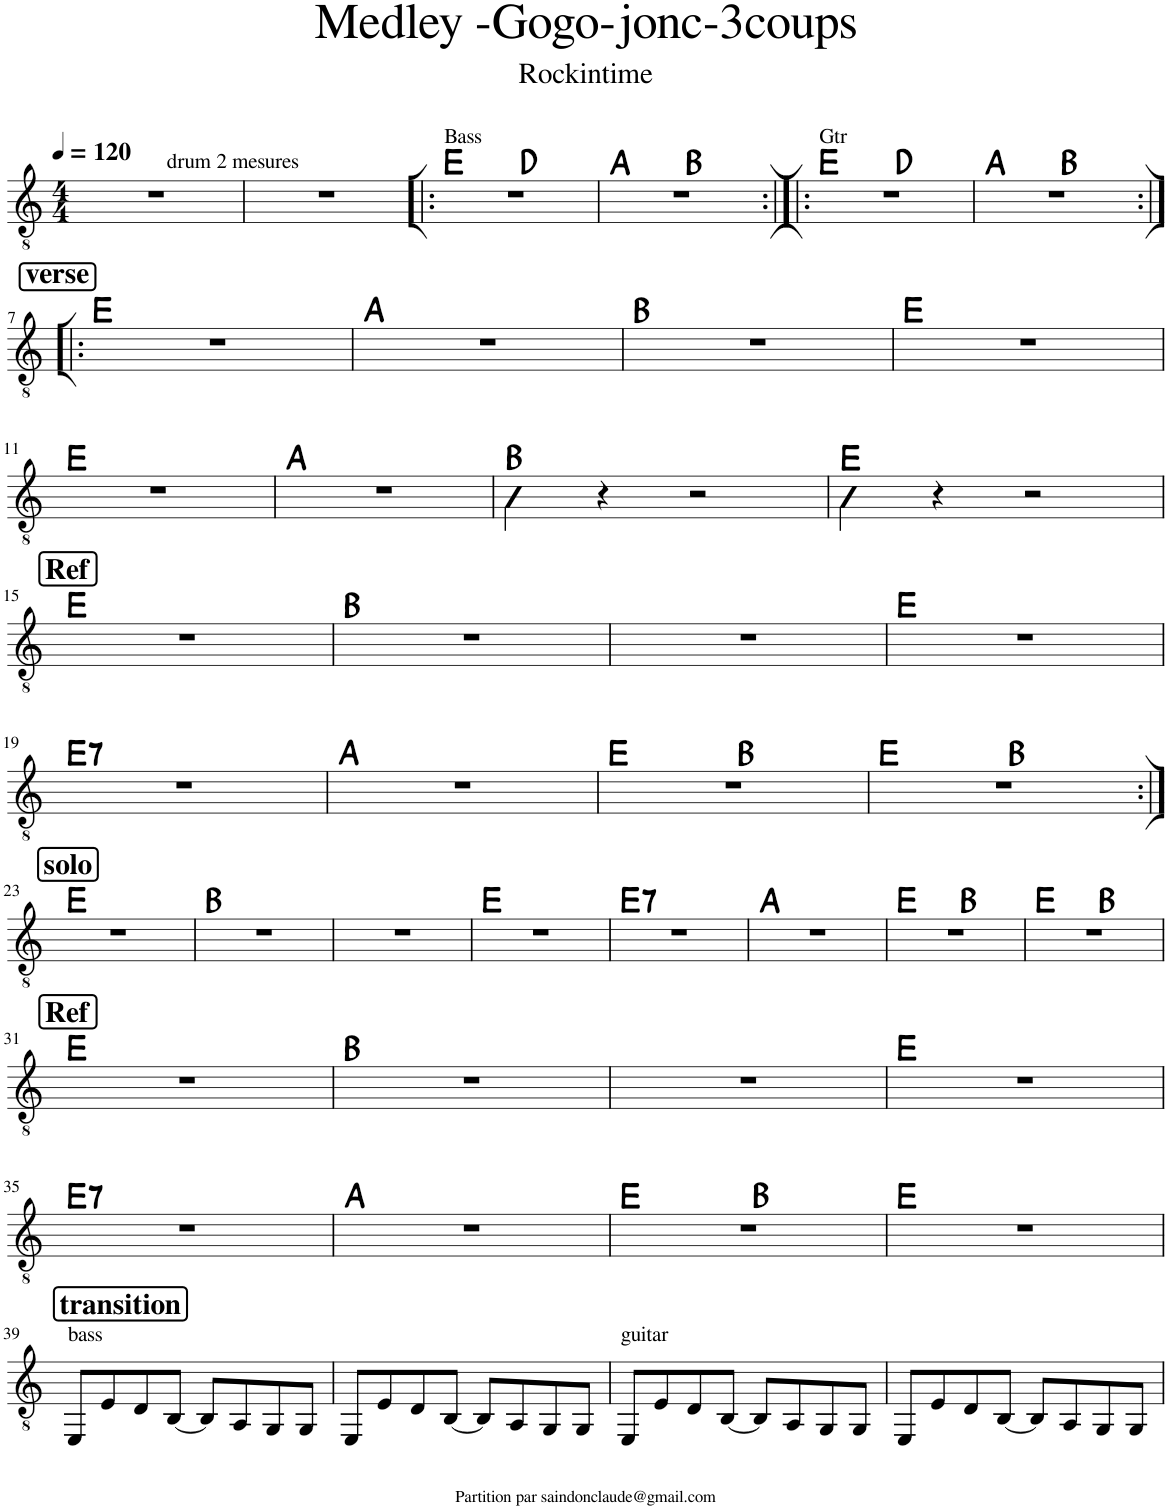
**kern	**harte
*part1	*part1
*staff1	*
*I"Classical Guitar	*
*I'Guit.	*
*clefGv2	*
*k[]	*
*M4/4	*
*MM120	*
=1	=1
!LO:TX:a:t=drum 2 mesures	!
1r	.
=2	=2
1r	.
=3!|:	=3!|:
!LO:TX:a:t=Bass	!
*^	*
1r	2ryy	E:maj
.	2ryy	D:maj
=4	=4	=4
1r	2ryy	A:maj
.	2ryy	B:maj
=5:|!|:	=5:|!|:	=5:|!|:
!LO:TX:a:t=Gtr	!	!
1r	2ryy	E:maj
.	2ryy	D:maj
=6	=6	=6
1r	2ryy	A:maj
.	2ryy	B:maj
*v	*v	*
!!LO:LB:g=z
!!LO:REH:place=s1:a:B:rj:fs=14:t=verse
=7:|!|:	=7:|!|:
1r	E:maj
=8	=8
1r	A:maj
=9	=9
1r	B:maj
=10	=10
1r	E:maj
!!LO:LB:g=z
=11	=11
1r	E:maj
=12	=12
1r	A:maj
=13	=13
4B\	B:maj
4r	.
2r	.
=14	=14
4E\	E:maj
4r	.
2r	.
!!LO:LB:g=z
!!LO:REH:place=s1:a:B:rj:fs=14:t=Ref
=15	=15
1r	E:maj
=16	=16
1r	B:maj
=17	=17
1r	.
=18	=18
1r	E:maj
!!LO:LB:g=z
=19	=19
!	!LO:H:kt=7
1r	E:7
=20	=20
1r	A:maj
=21	=21
*^	*
1r	2ryy	E:maj
.	2ryy	B:maj
=22	=22	=22
1r	2ryy	E:maj
.	2ryy	B:maj
*v	*v	*
!!LO:LB:g=z
!!LO:REH:place=s1:a:B:rj:fs=14:t=solo
=23:|!	=23:|!
1r	E:maj
=24	=24
1r	B:maj
=25	=25
1r	.
=26	=26
1r	E:maj
=27	=27
!	!LO:H:kt=7
1r	E:7
=28	=28
1r	A:maj
=29	=29
*^	*
1r	2ryy	E:maj
.	2ryy	B:maj
=30	=30	=30
1r	2ryy	E:maj
.	2ryy	B:maj
*v	*v	*
!!LO:LB:g=z
!!LO:REH:place=s1:a:B:rj:fs=14:t=Ref
=31	=31
1r	E:maj
=32	=32
1r	B:maj
=33	=33
1r	.
=34	=34
1r	E:maj
!!LO:LB:g=z
=35	=35
!	!LO:H:kt=7
1r	E:7
=36	=36
1r	A:maj
=37	=37
*^	*
1r	2ryy	E:maj
.	2ryy	B:maj
*v	*v	*
=38	=38
1r	E:maj
!!LO:LB:g=z
!!LO:REH:place=s1:a:B:rj:fs=14:t=transition
=39	=39
!LO:TX:a:t=bass	!
8EE/L	.
8E/	.
8D/	.
[8BB/J	.
8BB/L]	.
8AA/	.
8GGn/	.
8GG/J	.
=40	=40
8EE/L	.
8E/	.
8D/	.
[8BB/J	.
8BB/L]	.
8AA/	.
8GG/	.
8GG/J	.
=41	=41
!LO:TX:a:t=guitar	!
8EE/L	.
8E/	.
8D/	.
[8BB/J	.
8BB/L]	.
8AA/	.
8GG/	.
8GG/J	.
=42	=42
8EE/L	.
8E/	.
8D/	.
[8BB/J	.
8BB/L]	.
8AA/	.
8GG/	.
8GG/J	.
=	=
*-	*-
